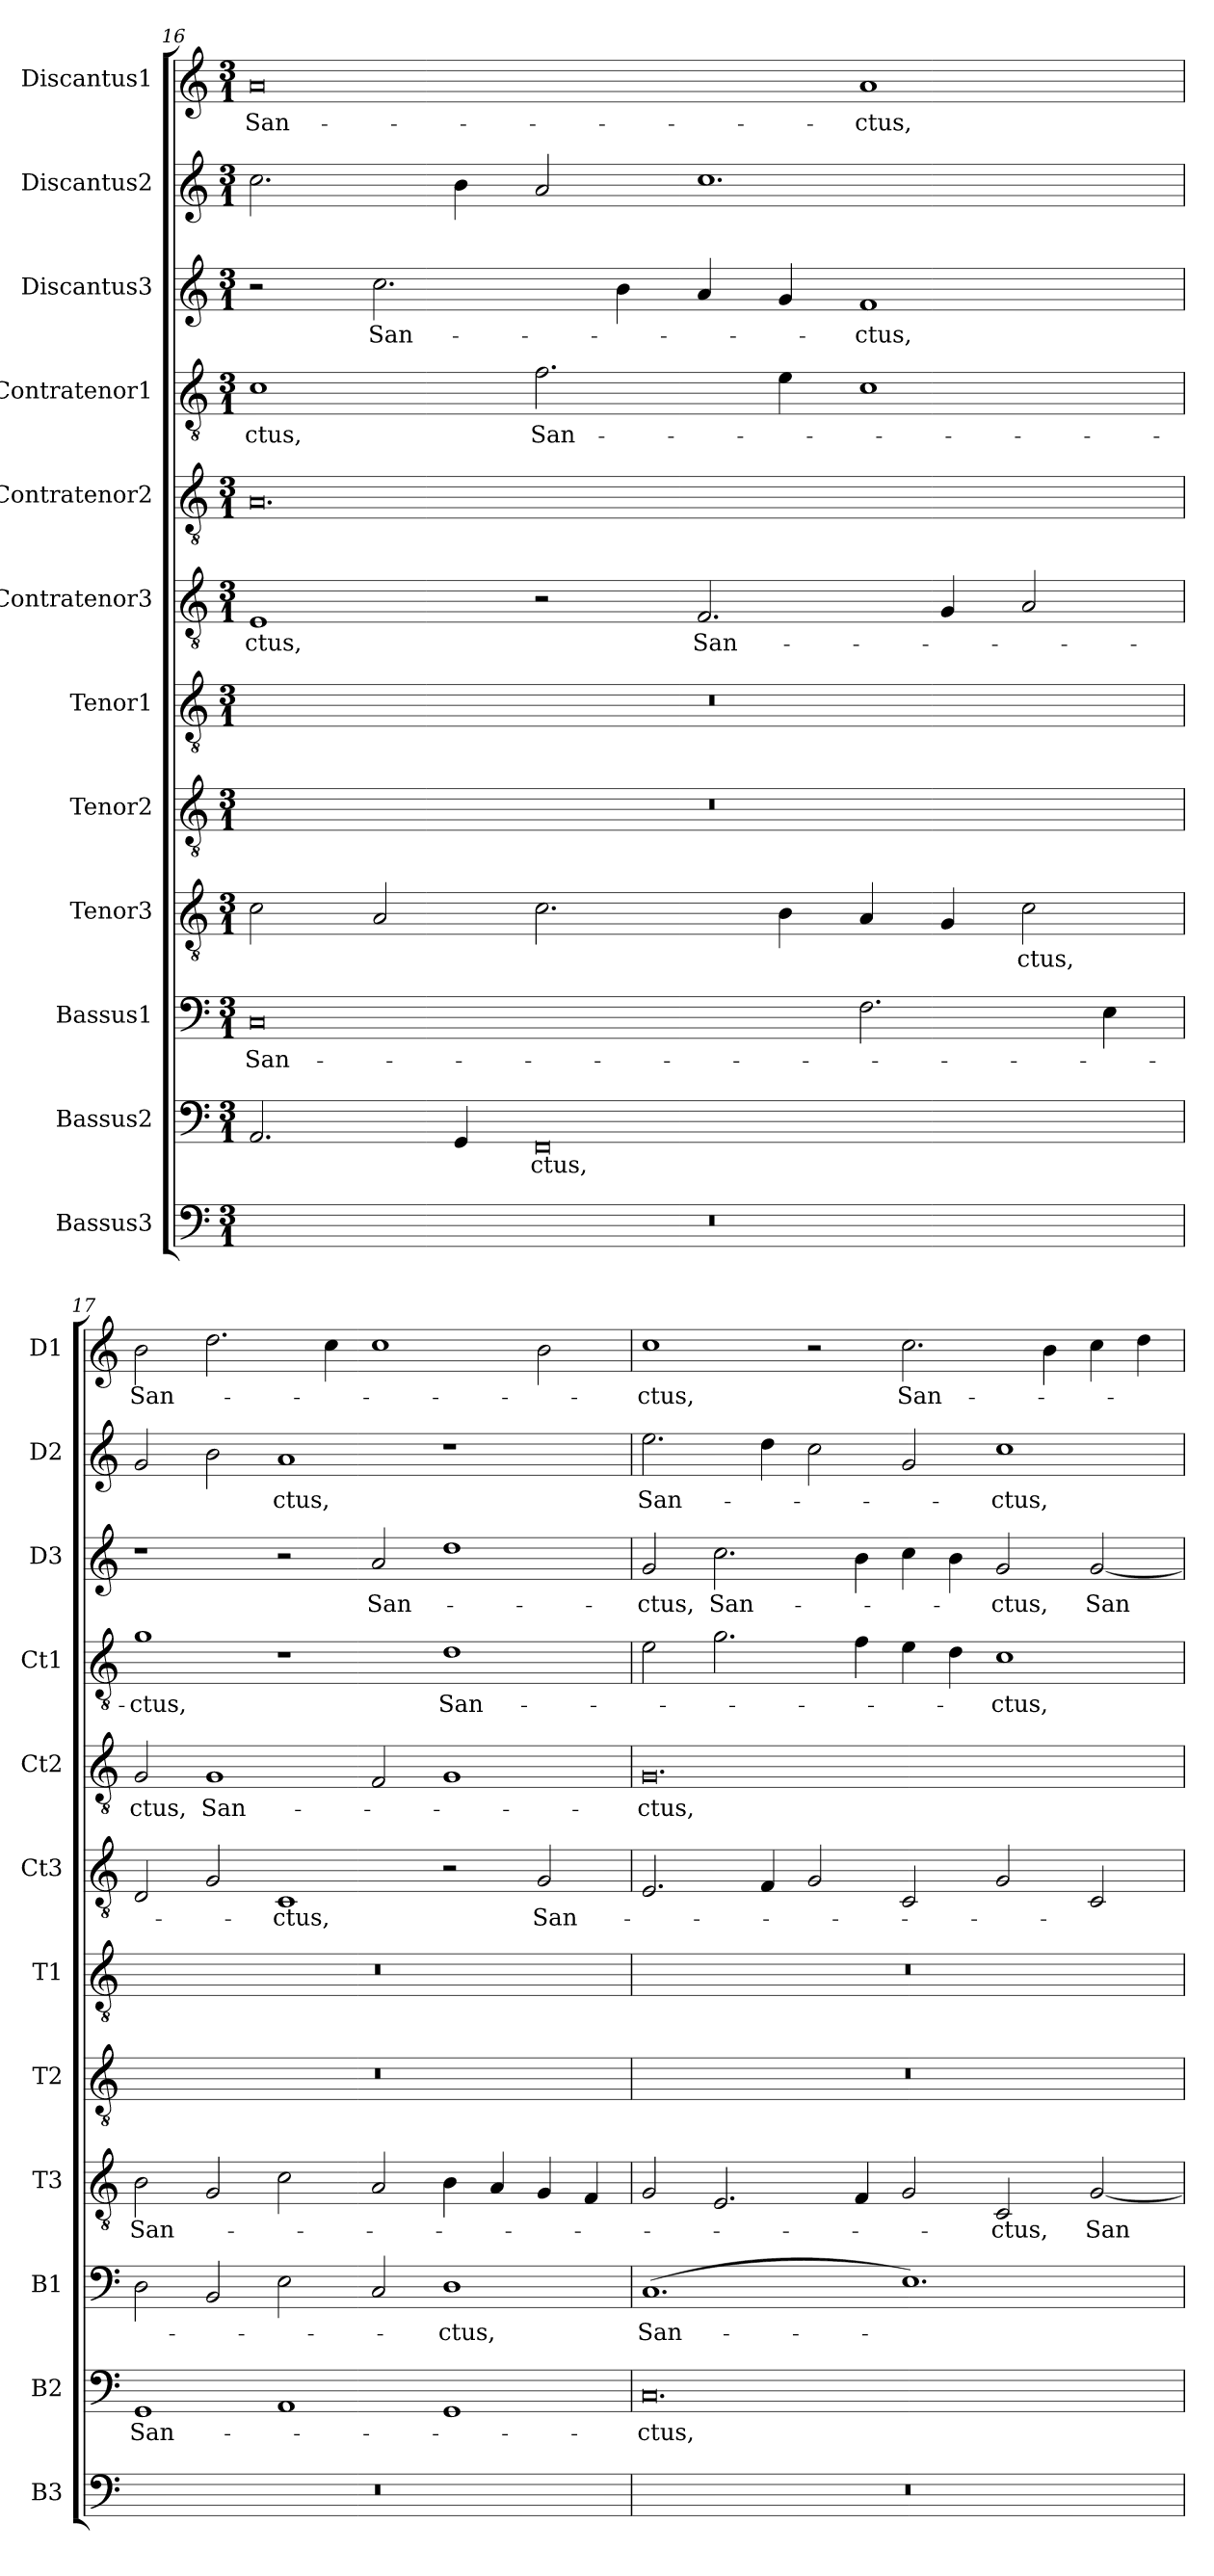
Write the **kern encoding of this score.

**kern	**kern	**text	**kern	**text	**kern	**text	**kern	**kern	**kern	**text	**kern	**text	**kern	**text	**kern	**text	**kern	**text	**kern	**text
*part12	*part11	*part11	*part10	*part10	*part9	*part9	*part8	*part7	*part6	*part6	*part5	*part5	*part4	*part4	*part3	*part3	*part2	*part2	*part1	*part1
*staff12	*staff11	*staff11	*staff10	*staff10	*staff9	*staff9	*staff8	*staff7	*staff6	*staff6	*staff5	*staff5	*staff4	*staff4	*staff3	*staff3	*staff2	*staff2	*staff1	*staff1
*I"Bassus3	*I"Bassus2	*	*I"Bassus1	*	*I"Tenor3	*	*I"Tenor2	*I"Tenor1	*I"Contratenor3	*	*I"Contratenor2	*	*I"Contratenor1	*	*I"Discantus3	*	*I"Discantus2	*	*I"Discantus1	*
*I'B3	*I'B2	*	*I'B1	*	*I'T3	*	*I'T2	*I'T1	*I'Ct3	*	*I'Ct2	*	*I'Ct1	*	*I'D3	*	*I'D2	*	*I'D1	*
*clefF4	*clefF4	*	*clefF4	*	*clefGv2	*	*clefGv2	*clefGv2	*clefGv2	*	*clefGv2	*	*clefGv2	*	*clefG2	*	*clefG2	*	*clefG2	*
*k[]	*k[]	*	*k[]	*	*k[]	*	*k[]	*k[]	*k[]	*	*k[]	*	*k[]	*	*k[]	*	*k[]	*	*k[]	*
*M3/1	*M3/1	*	*M3/1	*	*M3/1	*	*M3/1	*M3/1	*M3/1	*	*M3/1	*	*M3/1	*	*M3/1	*	*M3/1	*	*M3/1	*
=16	=16	=16	=16	=16	=16	=16	=16	=16	=16	=16	=16	=16	=16	=16	=16	=16	=16	=16	=16	=16
0.r	2.AA	.	0C	San-	2c	.	0.r	0.r	1E	-ctus,	0.A	.	1c	-ctus,	2r	.	2.cc	.	0a	San-
.	.	.	.	.	2A	.	.	.	.	.	.	.	.	.	2.cc	San-	.	.	.	.
.	4GG	.	.	.	.	.	.	.	.	.	.	.	.	.	.	.	4b	.	.	.
.	0FF	-ctus,	.	.	2.c	.	.	.	2r	.	.	.	2.f	San-	.	.	2a	.	.	.
.	.	.	.	.	.	.	.	.	.	.	.	.	.	.	4b	.	.	.	.	.
.	.	.	.	.	.	.	.	.	2.F	San-	.	.	.	.	4a	.	1.cc	.	.	.
.	.	.	.	.	4B	.	.	.	.	.	.	.	4e	.	4g	.	.	.	.	.
.	.	.	2.F	.	4A	.	.	.	.	.	.	.	1c	.	1f	-ctus,	.	.	1a	-ctus,
.	.	.	.	.	4G	.	.	.	4G	.	.	.	.	.	.	.	.	.	.	.
.	.	.	.	.	2c	-ctus,	.	.	2A	.	.	.	.	.	.	.	.	.	.	.
.	.	.	4E	.	.	.	.	.	.	.	.	.	.	.	.	.	.	.	.	.
=17	=17	=17	=17	=17	=17	=17	=17	=17	=17	=17	=17	=17	=17	=17	=17	=17	=17	=17	=17	=17
0.r	1GG	San-	2D	.	2B	San-	0.r	0.r	2D	.	2G	-ctus,	1g	-ctus,	1r	.	2g	.	2b	San-
.	.	.	2BB	.	2G	.	.	.	2G	.	1G	San-	.	.	.	.	2b	.	2.dd	.
.	1AA	.	2E	.	2c	.	.	.	1C	-ctus,	.	.	1r	.	2r	.	1a	-ctus,	.	.
.	.	.	.	.	.	.	.	.	.	.	.	.	.	.	.	.	.	.	4cc	.
.	.	.	2C	.	2A	.	.	.	.	.	2F	.	.	.	2a	San-	.	.	1cc	.
.	1GG	.	1D	-ctus,	4B	.	.	.	2r	.	1G	.	1d	San-	1dd	.	1r	.	.	.
.	.	.	.	.	4A	.	.	.	.	.	.	.	.	.	.	.	.	.	.	.
.	.	.	.	.	4G	.	.	.	2G	San-	.	.	.	.	.	.	.	.	2b	.
.	.	.	.	.	4F	.	.	.	.	.	.	.	.	.	.	.	.	.	.	.
=18	=18	=18	=18	=18	=18	=18	=18	=18	=18	=18	=18	=18	=18	=18	=18	=18	=18	=18	=18	=18
0.r	0.C	-ctus,	(1.C	San-	2G	.	0.r	0.r	2.E	.	0.G	-ctus,	2e	.	2g	-ctus,	2.ee	San-	1cc	-ctus,
.	.	.	.	.	2.E	.	.	.	.	.	.	.	2.g	.	2.cc	San-	.	.	.	.
.	.	.	.	.	.	.	.	.	4F	.	.	.	.	.	.	.	4dd	.	.	.
.	.	.	.	.	.	.	.	.	2G	.	.	.	.	.	.	.	2cc	.	2r	.
.	.	.	.	.	4F	.	.	.	.	.	.	.	4f	.	4b	.	.	.	.	.
.	.	.	1.E)	.	2G	.	.	.	2C	.	.	.	4e	.	4cc	.	2g	.	2.cc	San-
.	.	.	.	.	.	.	.	.	.	.	.	.	4d	.	4b	.	.	.	.	.
.	.	.	.	.	2C	-ctus,	.	.	2G	.	.	.	1c	-ctus,	2g	-ctus,	1cc	-ctus,	.	.
.	.	.	.	.	.	.	.	.	.	.	.	.	.	.	.	.	.	.	4b	.
.	.	.	.	.	[2G	San-	.	.	2C	.	.	.	.	.	[2g	San-	.	.	4cc	.
.	.	.	.	.	.	.	.	.	.	.	.	.	.	.	.	.	.	.	4dd	.
=	=	=	=	=	=	=	=	=	=	=	=	=	=	=	=	=	=	=	=	=
*-	*-	*-	*-	*-	*-	*-	*-	*-	*-	*-	*-	*-	*-	*-	*-	*-	*-	*-	*-	*-
